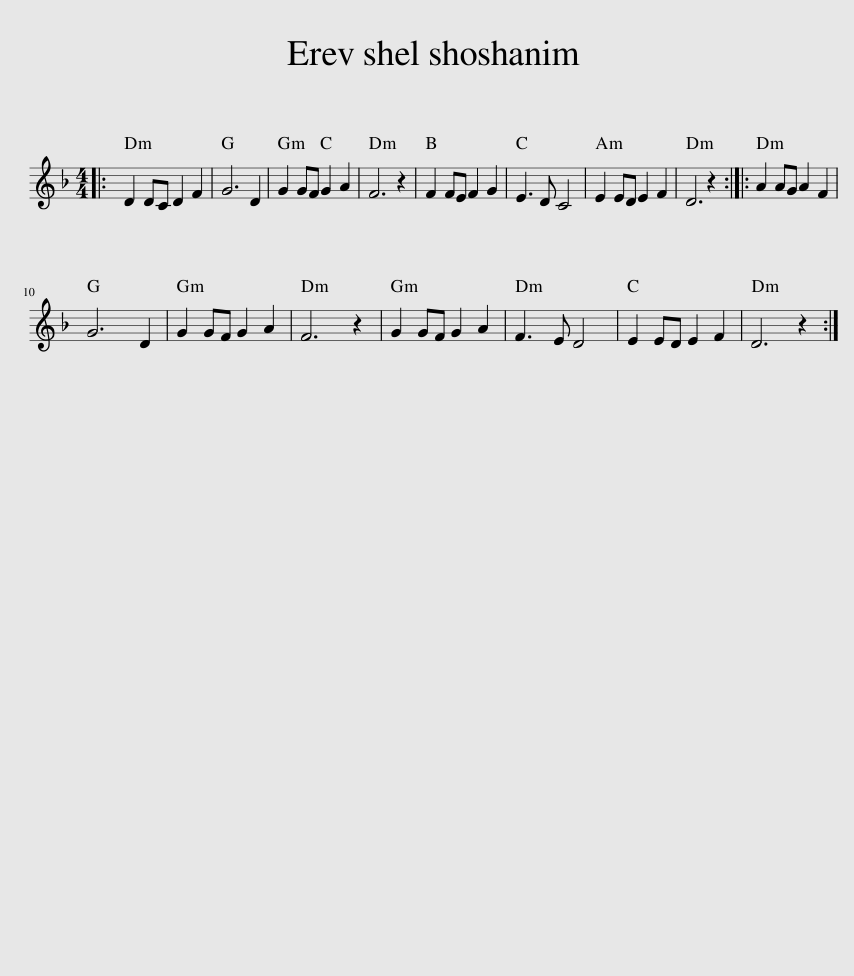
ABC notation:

X:1
L:1/8
M:4/4
I:linebreak $
K:Dmin
V:1 treble
V:1
|: D2 DC D2 F2 | G6 D2 | G2 GF G2 A2 | F6 z2 | F2 FE F2 G2 | %5
 E3 D C4 | E2 ED E2 F2 | D6 z2 :: A2 AG A2 F2 |$ G6 D2 | %10
 G2 GF G2 A2 | F6 z2 | G2 GF G2 A2 | F3 E D4 | E2 ED E2 F2 | %15
 D6 z2 :| %16
